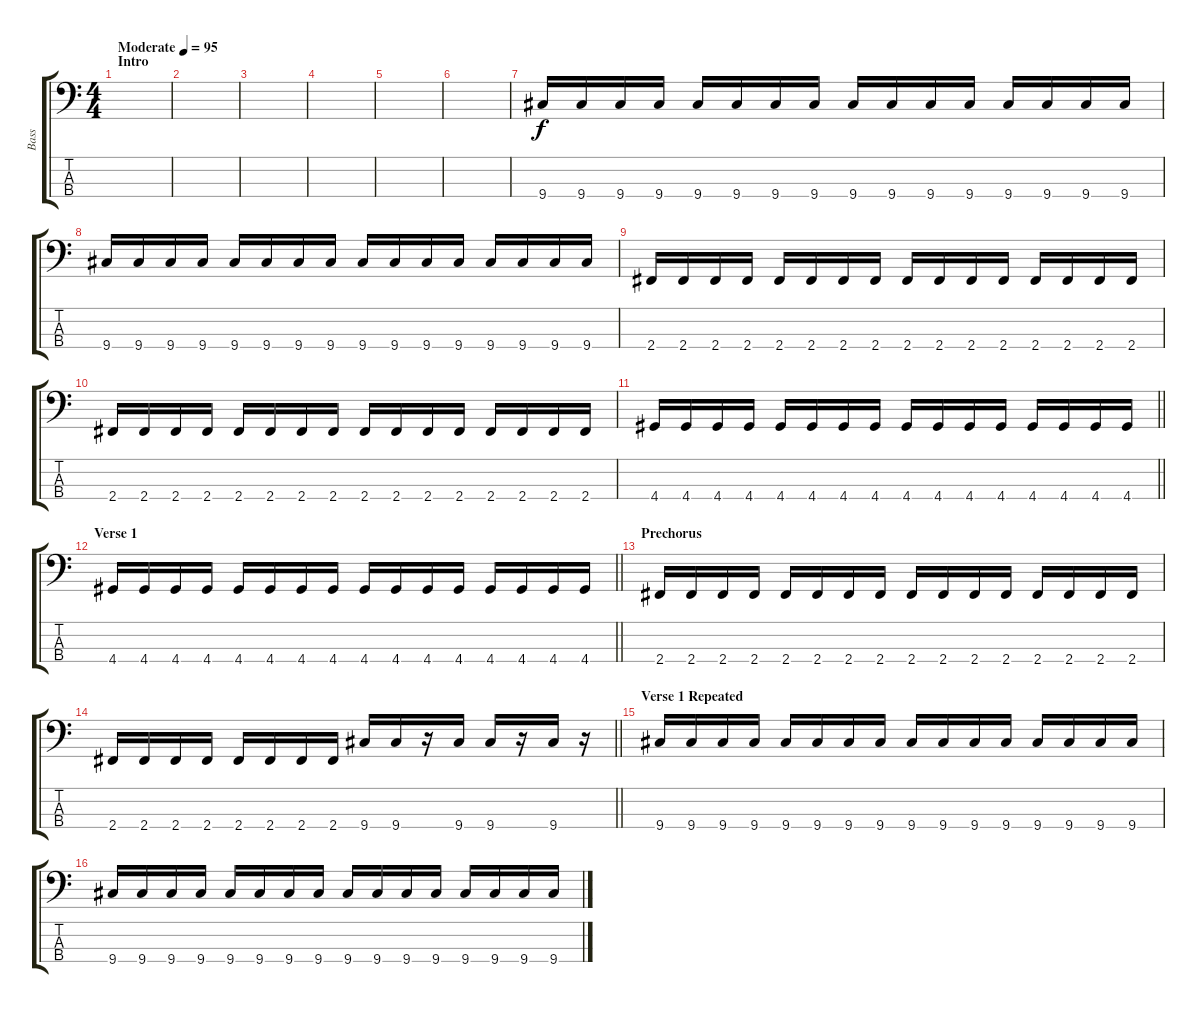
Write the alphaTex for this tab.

\track ("Bass" "Bass") {instrument electricbassfinger}
\staff {score tabs}
\tuning (G2 D2 A1 E1) {hide}
\ts (4 4)
\section ("" "Intro")
\tempo (95 "Moderate")
\clef f4
\ks c
|
|
|
|
|
|
9.4.16 9.4.16 9.4.16 9.4.16 9.4.16 9.4.16 9.4.16 9.4.16 9.4.16 9.4.16 9.4.16 9.4.16 9.4.16 9.4.16 9.4.16 9.4.16 |
9.4.16 9.4.16 9.4.16 9.4.16 9.4.16 9.4.16 9.4.16 9.4.16 9.4.16 9.4.16 9.4.16 9.4.16 9.4.16 9.4.16 9.4.16 9.4.16 |
2.4.16 2.4.16 2.4.16 2.4.16 2.4.16 2.4.16 2.4.16 2.4.16 2.4.16 2.4.16 2.4.16 2.4.16 2.4.16 2.4.16 2.4.16 2.4.16 |
2.4.16 2.4.16 2.4.16 2.4.16 2.4.16 2.4.16 2.4.16 2.4.16 2.4.16 2.4.16 2.4.16 2.4.16 2.4.16 2.4.16 2.4.16 2.4.16 |
\barLineRight lightlight
4.4.16 4.4.16 4.4.16 4.4.16 4.4.16 4.4.16 4.4.16 4.4.16 4.4.16 4.4.16 4.4.16 4.4.16 4.4.16 4.4.16 4.4.16 4.4.16 |
\section ("" "Verse 1")
\barLineRight lightlight
4.4.16 4.4.16 4.4.16 4.4.16 4.4.16 4.4.16 4.4.16 4.4.16 4.4.16 4.4.16 4.4.16 4.4.16 4.4.16 4.4.16 4.4.16 4.4.16 |
\section ("" "Prechorus")
2.4.16 2.4.16 2.4.16 2.4.16 2.4.16 2.4.16 2.4.16 2.4.16 2.4.16 2.4.16 2.4.16 2.4.16 2.4.16 2.4.16 2.4.16 2.4.16 |
\barLineRight lightlight
2.4.16 2.4.16 2.4.16 2.4.16 2.4.16 2.4.16 2.4.16 2.4.16 9.4.16 9.4.16 r.16 9.4.16 9.4.16 r.16 9.4.16 r.16 |
\section ("" "Verse 1 Repeated")
9.4.16 9.4.16 9.4.16 9.4.16 9.4.16 9.4.16 9.4.16 9.4.16 9.4.16 9.4.16 9.4.16 9.4.16 9.4.16 9.4.16 9.4.16 9.4.16 |
9.4.16 9.4.16 9.4.16 9.4.16 9.4.16 9.4.16 9.4.16 9.4.16 9.4.16 9.4.16 9.4.16 9.4.16 9.4.16 9.4.16 9.4.16 9.4.16
